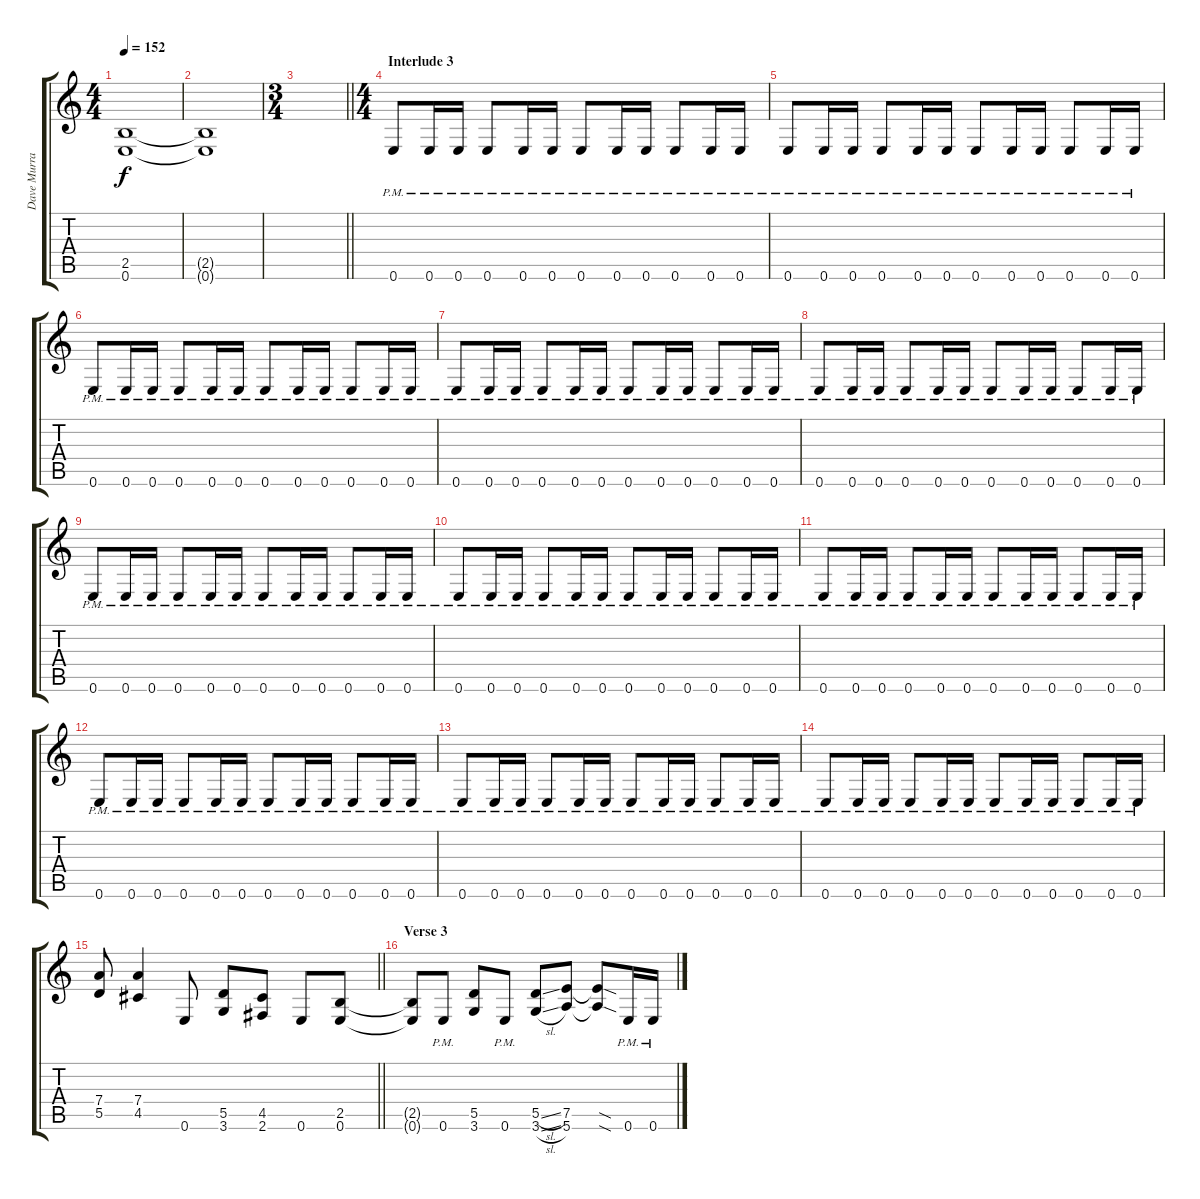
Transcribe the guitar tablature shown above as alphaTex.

\track ("Dave Murray" "Dave Murra") {instrument overdrivenguitar}
\staff {score tabs}
\tuning (E4 B3 G3 D3 A2 E2) {hide}
\ts (4 4)
\tempo 152
\clef g2
\ks c
(2.5{t} 0.6{t}).1{dy f} |
(2.5{t} 0.6{t}).1 |
\ts (3 4)
\barLineRight lightlight
|
\ts (4 4)
\section ("" "Interlude 3")
0.6{pm}.8{volume 16} 0.6{pm}.16 0.6{pm}.16 0.6{pm}.8 0.6{pm}.16 0.6{pm}.16 0.6{pm}.8 0.6{pm}.16 0.6{pm}.16 0.6{pm}.8 0.6{pm}.16 0.6{pm}.16 |
0.6{pm}.8 0.6{pm}.16 0.6{pm}.16 0.6{pm}.8 0.6{pm}.16 0.6{pm}.16 0.6{pm}.8 0.6{pm}.16 0.6{pm}.16 0.6{pm}.8 0.6{pm}.16 0.6{pm}.16 |
0.6{pm}.8 0.6{pm}.16 0.6{pm}.16 0.6{pm}.8 0.6{pm}.16 0.6{pm}.16 0.6{pm}.8 0.6{pm}.16 0.6{pm}.16 0.6{pm}.8 0.6{pm}.16 0.6{pm}.16 |
0.6{pm}.8 0.6{pm}.16 0.6{pm}.16 0.6{pm}.8 0.6{pm}.16 0.6{pm}.16 0.6{pm}.8 0.6{pm}.16 0.6{pm}.16 0.6{pm}.8 0.6{pm}.16 0.6{pm}.16 |
0.6{pm}.8 0.6{pm}.16 0.6{pm}.16 0.6{pm}.8 0.6{pm}.16 0.6{pm}.16 0.6{pm}.8 0.6{pm}.16 0.6{pm}.16 0.6{pm}.8 0.6{pm}.16 0.6{pm}.16 |
0.6{pm}.8 0.6{pm}.16 0.6{pm}.16 0.6{pm}.8 0.6{pm}.16 0.6{pm}.16 0.6{pm}.8 0.6{pm}.16 0.6{pm}.16 0.6{pm}.8 0.6{pm}.16 0.6{pm}.16 |
0.6{pm}.8 0.6{pm}.16 0.6{pm}.16 0.6{pm}.8 0.6{pm}.16 0.6{pm}.16 0.6{pm}.8 0.6{pm}.16 0.6{pm}.16 0.6{pm}.8 0.6{pm}.16 0.6{pm}.16 |
0.6{pm}.8 0.6{pm}.16 0.6{pm}.16 0.6{pm}.8 0.6{pm}.16 0.6{pm}.16 0.6{pm}.8 0.6{pm}.16 0.6{pm}.16 0.6{pm}.8 0.6{pm}.16 0.6{pm}.16 |
0.6{pm}.8 0.6{pm}.16 0.6{pm}.16 0.6{pm}.8 0.6{pm}.16 0.6{pm}.16 0.6{pm}.8 0.6{pm}.16 0.6{pm}.16 0.6{pm}.8 0.6{pm}.16 0.6{pm}.16 |
0.6{pm}.8 0.6{pm}.16 0.6{pm}.16 0.6{pm}.8 0.6{pm}.16 0.6{pm}.16 0.6{pm}.8 0.6{pm}.16 0.6{pm}.16 0.6{pm}.8 0.6{pm}.16 0.6{pm}.16 |
0.6{pm}.8 0.6{pm}.16 0.6{pm}.16 0.6{pm}.8 0.6{pm}.16 0.6{pm}.16 0.6{pm}.8 0.6{pm}.16 0.6{pm}.16 0.6{pm}.8 0.6{pm}.16 0.6{pm}.16 |
\barLineRight lightlight
(7.4 5.5).8{volume 11} (7.4 4.5).4 0.6.8 (5.5 3.6).8 (4.5 2.6).8 0.6.8 (2.5 0.6).8 |
\section ("" "Verse 3")
(2.5{t} 0.6{t}).8 0.6{pm}.8 (5.5 3.6).8 0.6{pm}.8 (5.5{sl} 3.6{sl}).8 (7.5 5.6).8 (7.5{sod t} 5.6{sod t}).8 0.6{pm}.16 0.6{pm}.16
